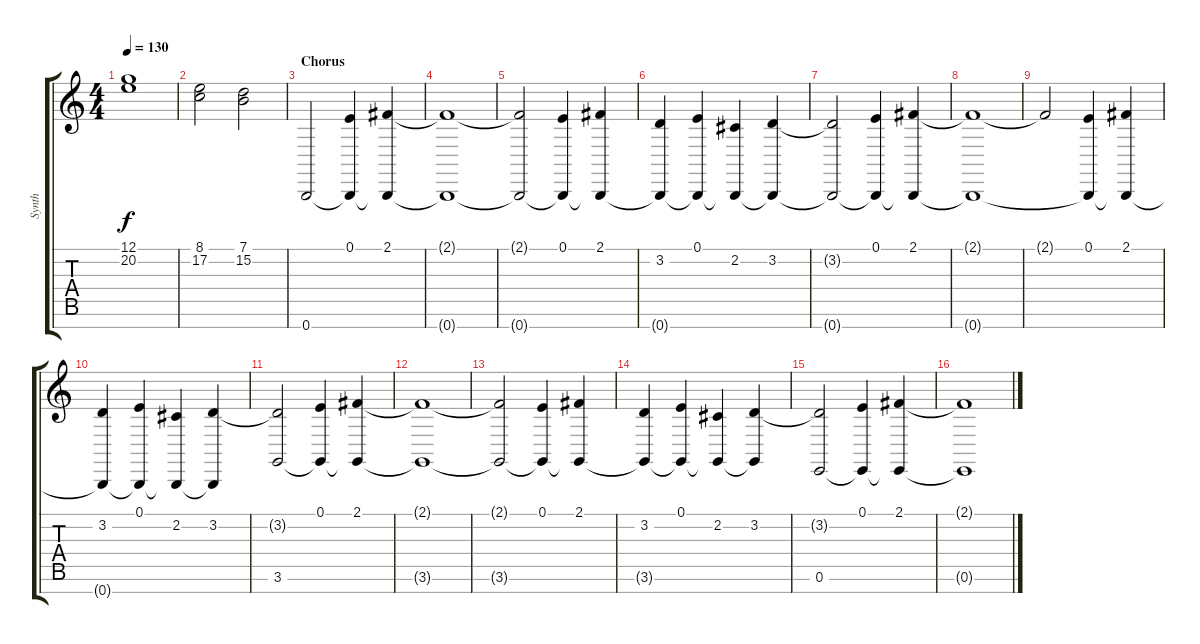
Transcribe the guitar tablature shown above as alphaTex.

\track ("Synth" "Synth") {instrument choiraahs}
\staff {score tabs}
\tuning (E4 B3 G3 D3 A2 E2 B1) {hide}
\ts (4 4)
\tempo 130
\clef g2
\ks c
(12.1 20.2).1{dy f} |
(8.1 17.2).2 (7.1 15.2).2 |
\section ("" "Chorus")
0.7.2{volume 13} (0.1 0.7{t}).4 (2.1 0.7{t}).4 |
(2.1{t} 0.7{t}).1 |
(2.1{t} 0.7{t}).2 (0.1 0.7{t}).4 (2.1 0.7{t}).4 |
(3.2 0.7{t}).4 (0.1 0.7{t}).4 (2.2 0.7{t}).4 (3.2 0.7{t}).4 |
(3.2{t} 0.7{t}).2 (0.1 0.7{t}).4 (2.1 0.7{t}).4 |
(2.1{t} 0.7{t}).1 |
2.1{t}.2 (0.1 0.7{t}).4 (2.1 0.7{t}).4 |
(3.2 0.7{t}).4 (0.1 0.7{t}).4 (2.2 0.7{t}).4 (3.2 0.7{t}).4 |
(3.2{t} 3.6).2 (0.1 3.6{t}).4 (2.1 3.6{t}).4 |
(2.1{t} 3.6{t}).1 |
(2.1{t} 3.6{t}).2 (0.1 3.6{t}).4 (2.1 3.6{t}).4 |
(3.2 3.6{t}).4 (0.1 3.6{t}).4 (2.2 3.6{t}).4 (3.2 3.6{t}).4 |
(3.2{t} 0.6).2 (0.1 0.6{t}).4 (2.1 0.6{t}).4 |
(2.1{t} 0.6{t}).1
